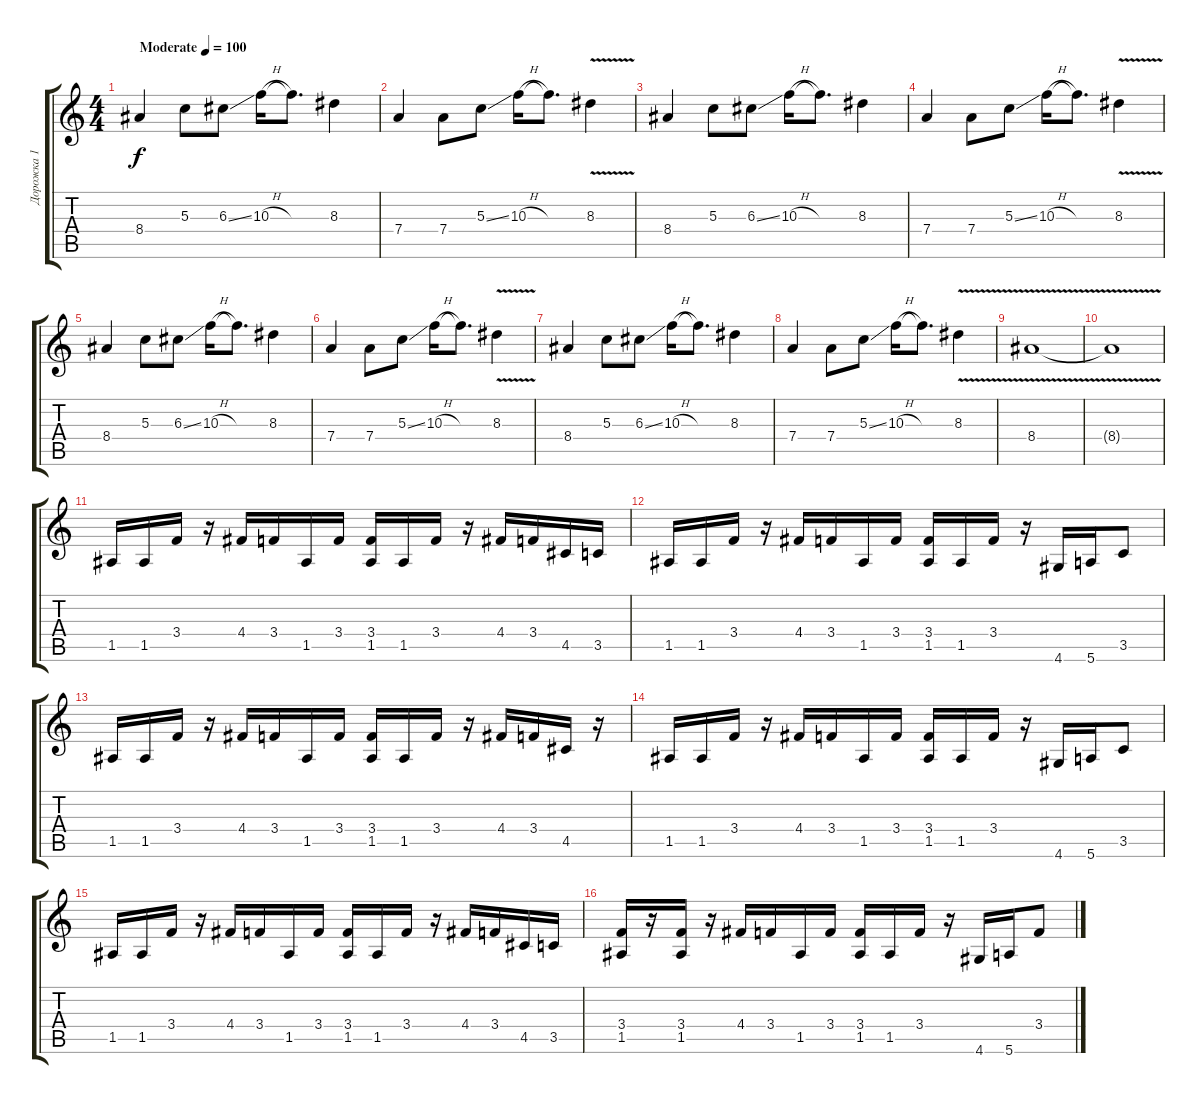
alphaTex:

\track ("Дорожка 1" "Дорожка 1") {instrument distortionguitar}
\staff {score tabs}
\tuning (E4 B3 G3 D3 A2 E2) {hide}
\ts (4 4)
\tempo (100 "Moderate")
\clef g2
\ks c
8.4.4{dy f instrument distortionguitar} 5.3.8 6.3{ss}.8 10.3{h}.16 10.3{t}.8{d} 8.3.4 |
7.4.4 7.4.8 5.3{ss}.8 10.3{h}.16 10.3{t}.8{d} 8.3{v}.4 |
8.4.4 5.3.8 6.3{ss}.8 10.3{h}.16 10.3{t}.8{d} 8.3.4 |
7.4.4 7.4.8 5.3{ss}.8 10.3{h}.16 10.3{t}.8{d} 8.3{v}.4 |
8.4.4 5.3.8 6.3{ss}.8 10.3{h}.16 10.3{t}.8{d} 8.3.4 |
7.4.4 7.4.8 5.3{ss}.8 10.3{h}.16 10.3{t}.8{d} 8.3{v}.4 |
8.4.4 5.3.8 6.3{ss}.8 10.3{h}.16 10.3{t}.8{d} 8.3.4 |
7.4.4 7.4.8 5.3{ss}.8 10.3{h}.16 10.3{t}.8{d} 8.3{v}.4 |
8.4{v}.1 |
8.4{v t}.1 |
1.5.16 1.5.16 3.4.16 r.16 4.4.16 3.4.16 1.5.16 3.4.16 (3.4 1.5).16 1.5.16 3.4.16 r.16 4.4.16 3.4.16 4.5.16 3.5.16 |
1.5.16 1.5.16 3.4.16 r.16 4.4.16 3.4.16 1.5.16 3.4.16 (3.4 1.5).16 1.5.16 3.4.16 r.16 4.6.16 5.6.16 3.5.8 |
1.5.16 1.5.16 3.4.16 r.16 4.4.16 3.4.16 1.5.16 3.4.16 (3.4 1.5).16 1.5.16 3.4.16 r.16 4.4.16 3.4.16 4.5.16 r.16 |
1.5.16 1.5.16 3.4.16 r.16 4.4.16 3.4.16 1.5.16 3.4.16 (3.4 1.5).16 1.5.16 3.4.16 r.16 4.6.16 5.6.16 3.5.8 |
1.5.16 1.5.16 3.4.16 r.16 4.4.16 3.4.16 1.5.16 3.4.16 (3.4 1.5).16 1.5.16 3.4.16 r.16 4.4.16 3.4.16 4.5.16 3.5.16 |
(3.4 1.5).16 r.16 (3.4 1.5).16 r.16 4.4.16 3.4.16 1.5.16 3.4.16 (3.4 1.5).16 1.5.16 3.4.16 r.16 4.6.16 5.6.16 3.4.8
